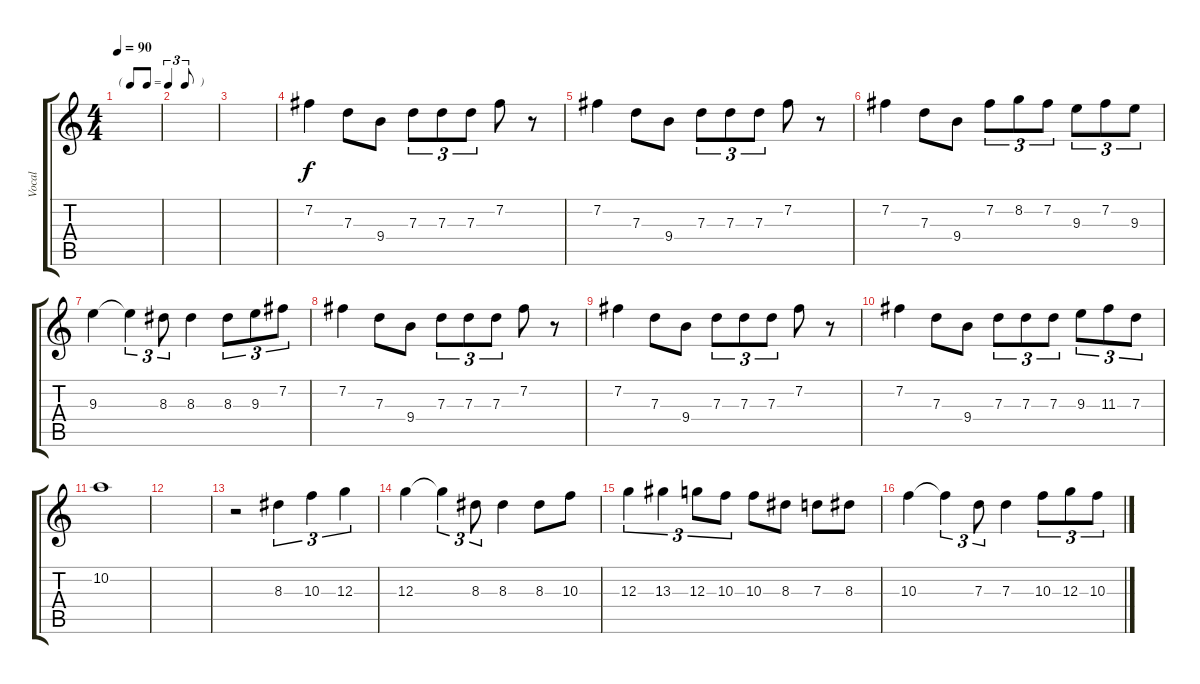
\track ("Vocal" "Vocal") {instrument acousticguitarnylon}
\staff {score tabs}
\tuning (E4 B3 G3 D3 A2 E2) {hide}
\ts (4 4)
\tf triplet8th
\tempo 90
\clef g2
\ks c
|
|
|
7.2.4 7.3.8 9.4.8 7.3.8{tu (3 2)} 7.3.8{tu (3 2)} 7.3.8{tu (3 2)} 7.2.8 r.8 |
7.2.4 7.3.8 9.4.8 7.3.8{tu (3 2)} 7.3.8{tu (3 2)} 7.3.8{tu (3 2)} 7.2.8 r.8 |
7.2.4 7.3.8 9.4.8 7.2.8{tu (3 2)} 8.2.8{tu (3 2)} 7.2.8{tu (3 2)} 9.3.8{tu (3 2)} 7.2.8{tu (3 2)} 9.3.8{tu (3 2)} |
9.3.4 9.3{t}.4{tu (3 2)} 8.3.8{tu (3 2)} 8.3.4 8.3.8{tu (3 2)} 9.3.8{tu (3 2)} 7.2.8{tu (3 2)} |
7.2.4 7.3.8 9.4.8 7.3.8{tu (3 2)} 7.3.8{tu (3 2)} 7.3.8{tu (3 2)} 7.2.8 r.8 |
7.2.4 7.3.8 9.4.8 7.3.8{tu (3 2)} 7.3.8{tu (3 2)} 7.3.8{tu (3 2)} 7.2.8 r.8 |
7.2.4 7.3.8 9.4.8 7.3.8{tu (3 2)} 7.3.8{tu (3 2)} 7.3.8{tu (3 2)} 9.3.8{tu (3 2)} 11.3.8{tu (3 2)} 7.3.8{tu (3 2)} |
10.2.1 |
|
r.2 8.3.4{tu (3 2)} 10.3.4{tu (3 2)} 12.3.4{tu (3 2)} |
12.3.4 12.3{t}.4{tu (3 2)} 8.3.8{tu (3 2)} 8.3.4 8.3.8 10.3.8 |
12.3.4{tu (3 2)} 13.3.4{tu (3 2)} 12.3.8{tu (3 2)} 10.3.8{tu (3 2)} 10.3.8 8.3.8 7.3.8 8.3.8 |
10.3.4 10.3{t}.4{tu (3 2)} 7.3.8{tu (3 2)} 7.3.4 10.3.8{tu (3 2)} 12.3.8{tu (3 2)} 10.3.8{tu (3 2)}
